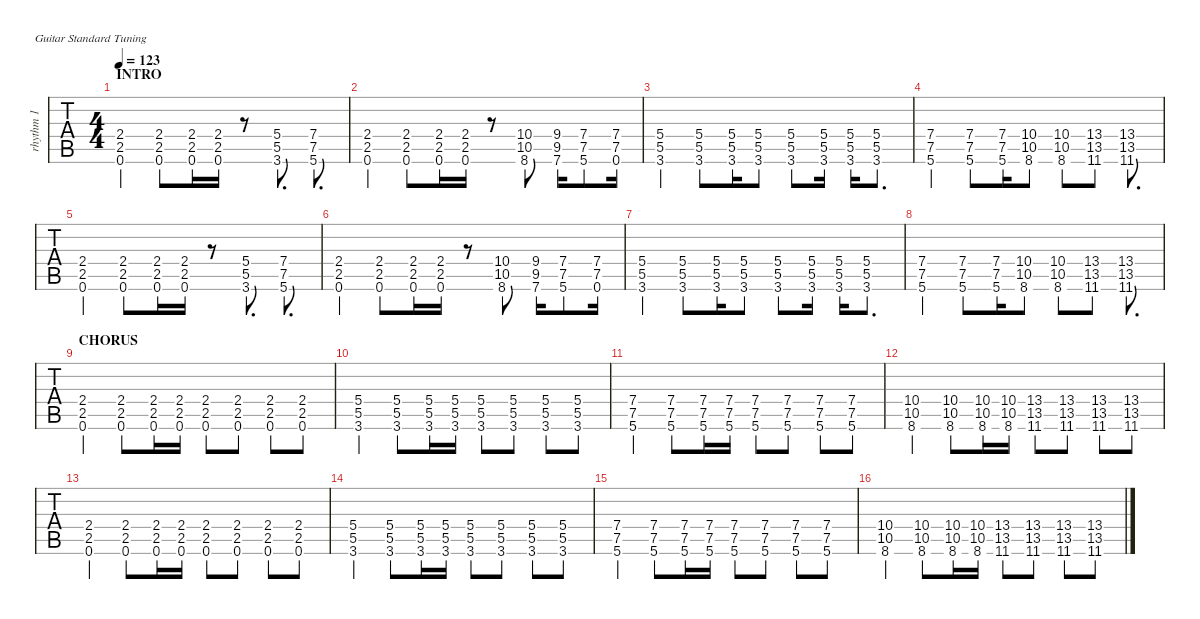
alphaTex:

\defaultSystemsLayout 4
\hideDynamics
\bracketExtendMode nobrackets
\track ("Rhythm 1" "rhythm 1") {instrument distortionguitar}
\staff {tabs}
\tuning (E4 B3 G3 D3 A2 E2)
\ts (4 4)
\section ("" "INTRO")
\tempo 123
\clef g2
\ks c
(0.6 2.5 2.4).4{dy mf instrument distortionguitar} (0.6 2.5 2.4).8 (0.6 2.5 2.4).16 (0.6 2.5 2.4).16 r.8 (3.6 5.5 5.4).8{d} (5.6 7.5 7.4).8{d} |
(0.6 2.5 2.4).4 (0.6 2.5 2.4).8 (0.6 2.5 2.4).16 (0.6 2.5 2.4).16 r.8 (8.6 10.5 10.4).8 (7.6 9.5{acc #} 9.4).16 (5.6 7.5 7.4).8 (0.6 7.5 7.4).16 |
(3.6 5.5 5.4).4 (3.6 5.5 5.4).8 (3.6 5.5 5.4).16 (3.6 5.5 5.4).8 (3.6 5.5 5.4).8 (3.6 5.5 5.4).16 (3.6 5.5 5.4).16 (3.6 5.5 5.4).8{d} |
(5.6 7.5 7.4).4 (5.6 7.5 7.4).8 (5.6 7.5 7.4).16 (8.6 10.5 10.4).8 (8.6 10.5 10.4).8 (11.6{acc #} 13.5{acc #} 13.4{acc #}).8 (11.6{acc #} 13.5{acc #} 13.4{acc #}).8{d} |
(0.6 2.5 2.4).4 (0.6 2.5 2.4).8 (0.6 2.5 2.4).16 (0.6 2.5 2.4).16 r.8 (3.6 5.5 5.4).8{d} (5.6 7.5 7.4).8{d} |
(0.6 2.5 2.4).4 (0.6 2.5 2.4).8 (0.6 2.5 2.4).16 (0.6 2.5 2.4).16 r.8 (8.6 10.5 10.4).8 (7.6 9.5{acc #} 9.4).16 (5.6 7.5 7.4).8 (0.6 7.5 7.4).16 |
(3.6 5.5 5.4).4 (3.6 5.5 5.4).8 (3.6 5.5 5.4).16 (3.6 5.5 5.4).8 (3.6 5.5 5.4).8 (3.6 5.5 5.4).16 (3.6 5.5 5.4).16 (3.6 5.5 5.4).8{d} |
(5.6 7.5 7.4).4 (5.6 7.5 7.4).8 (5.6 7.5 7.4).16 (8.6 10.5 10.4).8 (8.6 10.5 10.4).8 (11.6{acc #} 13.5{acc #} 13.4{acc #}).8 (11.6{acc #} 13.5{acc #} 13.4{acc #}).8{d} |
\section ("" "CHORUS")
(0.6 2.5 2.4).4 (0.6 2.5 2.4).8 (0.6 2.5 2.4).16 (0.6 2.5 2.4).16 (0.6 2.5 2.4).8 (0.6 2.5 2.4).8 (0.6 2.5 2.4).8 (0.6 2.5 2.4).8 |
(3.6 5.5 5.4).4 (3.6 5.5 5.4).8 (3.6 5.5 5.4).16 (3.6 5.5 5.4).16 (3.6 5.5 5.4).8 (3.6 5.5 5.4).8 (3.6 5.5 5.4).8 (3.6 5.5 5.4).8 |
(5.6 7.5 7.4).4 (5.6 7.5 7.4).8 (5.6 7.5 7.4).16 (5.6 7.5 7.4).16 (5.6 7.5 7.4).8 (5.6 7.5 7.4).8 (5.6 7.5 7.4).8 (5.6 7.5 7.4).8 |
(8.6 10.5 10.4).4 (8.6 10.5 10.4).8 (8.6 10.5 10.4).16 (8.6 10.5 10.4).16 (11.6{acc #} 13.5{acc #} 13.4{acc #}).8 (11.6{acc #} 13.5{acc #} 13.4{acc #}).8 (11.6{acc #} 13.5{acc #} 13.4{acc #}).8 (11.6{acc #} 13.5{acc #} 13.4{acc #}).8 |
(0.6 2.5 2.4).4 (0.6 2.5 2.4).8 (0.6 2.5 2.4).16 (0.6 2.5 2.4).16 (0.6 2.5 2.4).8 (0.6 2.5 2.4).8 (0.6 2.5 2.4).8 (0.6 2.5 2.4).8 |
(3.6 5.5 5.4).4 (3.6 5.5 5.4).8 (3.6 5.5 5.4).16 (3.6 5.5 5.4).16 (3.6 5.5 5.4).8 (3.6 5.5 5.4).8 (3.6 5.5 5.4).8 (3.6 5.5 5.4).8 |
(5.6 7.5 7.4).4 (5.6 7.5 7.4).8 (5.6 7.5 7.4).16 (5.6 7.5 7.4).16 (5.6 7.5 7.4).8 (5.6 7.5 7.4).8 (5.6 7.5 7.4).8 (5.6 7.5 7.4).8 |
(8.6 10.5 10.4).4 (8.6 10.5 10.4).8 (8.6 10.5 10.4).16 (8.6 10.5 10.4).16 (11.6{acc #} 13.5{acc #} 13.4{acc #}).8 (11.6{acc #} 13.5{acc #} 13.4{acc #}).8 (11.6{acc #} 13.5{acc #} 13.4{acc #}).8 (11.6{acc #} 13.5{acc #} 13.4{acc #}).8
